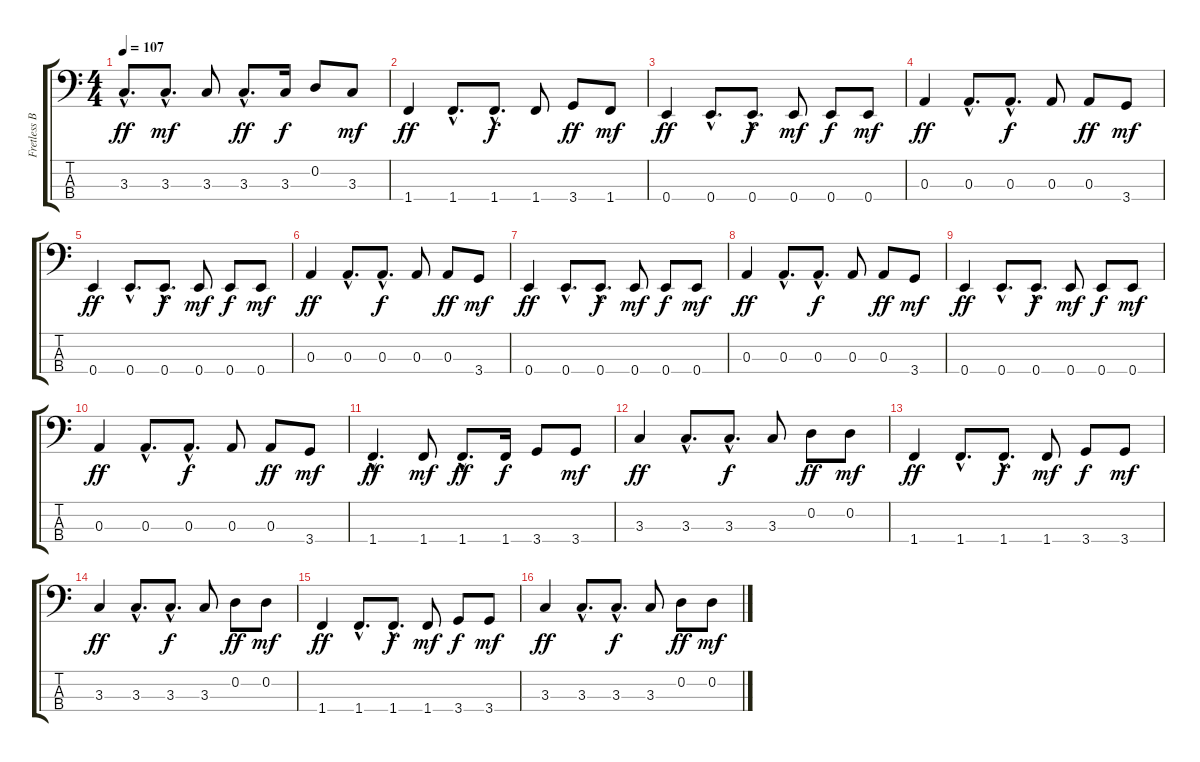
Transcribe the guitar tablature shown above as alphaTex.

\track ("Fretless Bass" "Fretless B") {instrument fretlessbass}
\staff {score tabs}
\tuning (G2 D2 A1 E1) {hide}
\ts (4 4)
\tempo 107
\clef f4
\ks c
3.3{hac}.8{d dy ff} 3.3{hac}.8{d dy mf} 3.3.8 3.3{hac}.8{d dy ff} 3.3.16{dy f} 0.2.8 3.3.8{dy mf} |
1.4.4{dy ff} 1.4{hac}.8{d} 1.4{hac}.8{d dy f} 1.4.8 3.4.8{dy ff} 1.4.8{dy mf} |
0.4.4{dy ff} 0.4{hac}.8{d} 0.4{hac}.8{d dy f} 0.4.8{dy mf} 0.4.8{dy f} 0.4.8{dy mf} |
0.3.4{dy ff} 0.3{hac}.8{d} 0.3{hac}.8{d dy f} 0.3.8 0.3.8{dy ff} 3.4.8{dy mf} |
0.4.4{dy ff} 0.4{hac}.8{d} 0.4{hac}.8{d dy f} 0.4.8{dy mf} 0.4.8{dy f} 0.4.8{dy mf} |
0.3.4{dy ff} 0.3{hac}.8{d} 0.3{hac}.8{d dy f} 0.3.8 0.3.8{dy ff} 3.4.8{dy mf} |
0.4.4{dy ff} 0.4{hac}.8{d} 0.4{hac}.8{d dy f} 0.4.8{dy mf} 0.4.8{dy f} 0.4.8{dy mf} |
0.3.4{dy ff} 0.3{hac}.8{d} 0.3{hac}.8{d dy f} 0.3.8 0.3.8{dy ff} 3.4.8{dy mf} |
0.4.4{dy ff} 0.4{hac}.8{d} 0.4{hac}.8{d dy f} 0.4.8{dy mf} 0.4.8{dy f} 0.4.8{dy mf} |
0.3.4{dy ff} 0.3{hac}.8{d} 0.3{hac}.8{d dy f} 0.3.8 0.3.8{dy ff} 3.4.8{dy mf} |
1.4{hac}.4{d dy ff} 1.4.8{dy mf} 1.4{hac}.8{d dy ff} 1.4.16{dy f} 3.4.8 3.4.8{dy mf} |
3.3.4{dy ff} 3.3{hac}.8{d} 3.3{hac}.8{d dy f} 3.3.8 0.2.8{dy ff} 0.2.8{dy mf} |
1.4.4{dy ff} 1.4{hac}.8{d} 1.4{hac}.8{d dy f} 1.4.8{dy mf} 3.4.8{dy f} 3.4.8{dy mf} |
3.3.4{dy ff} 3.3{hac}.8{d} 3.3{hac}.8{d dy f} 3.3.8 0.2.8{dy ff} 0.2.8{dy mf} |
1.4.4{dy ff} 1.4{hac}.8{d} 1.4{hac}.8{d dy f} 1.4.8{dy mf} 3.4.8{dy f} 3.4.8{dy mf} |
3.3.4{dy ff} 3.3{hac}.8{d} 3.3{hac}.8{d dy f} 3.3.8 0.2.8{dy ff} 0.2.8{dy mf}
